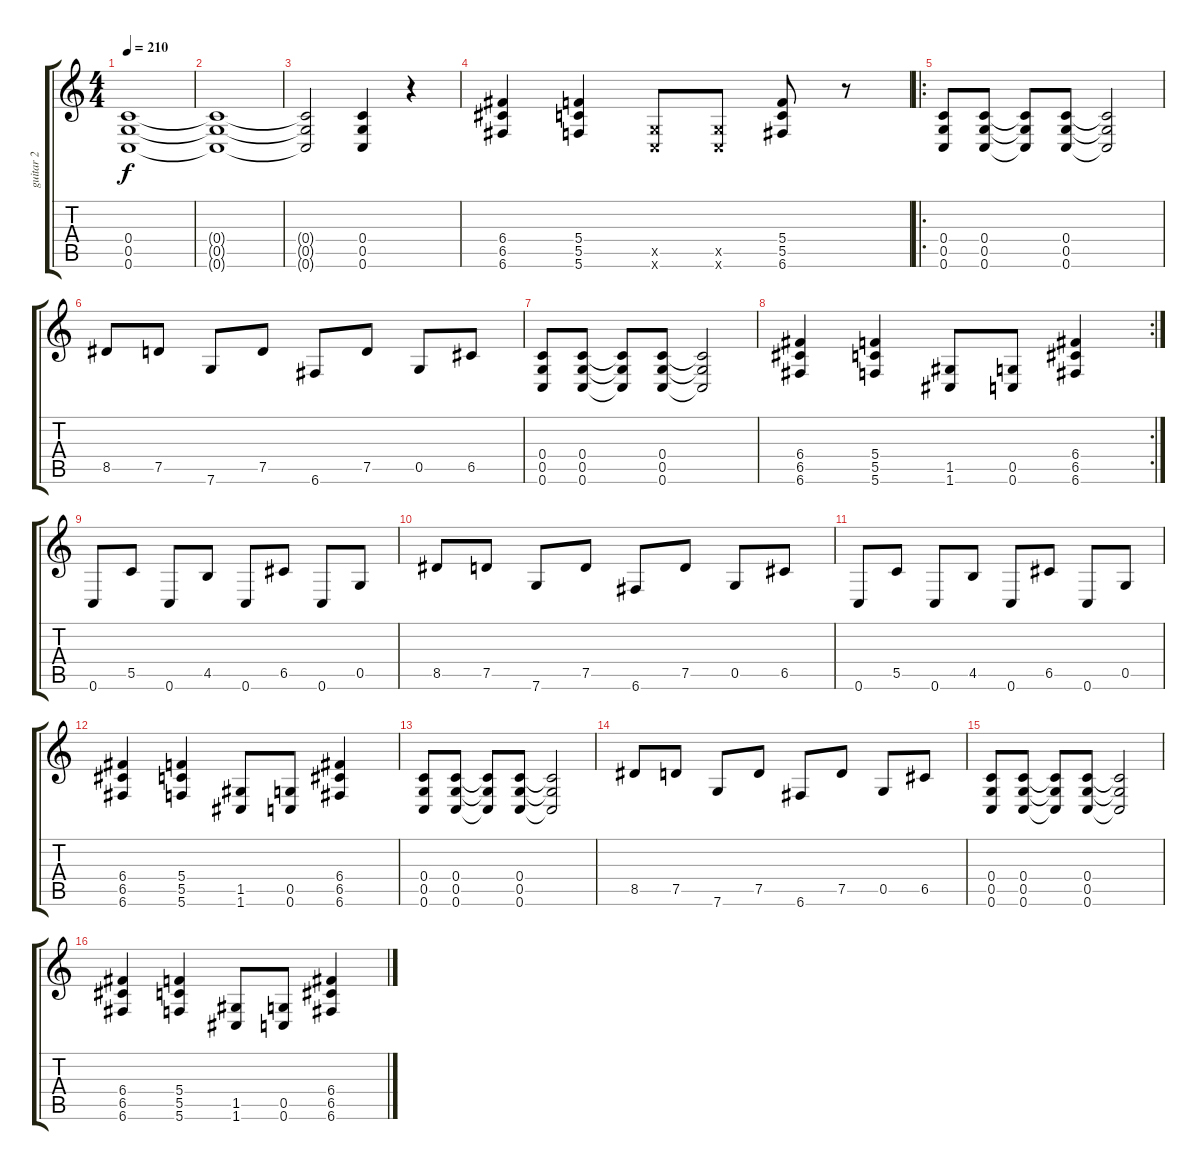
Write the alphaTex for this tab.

\track ("guitar 2" "guitar 2") {instrument overdrivenguitar}
\staff {score tabs}
\tuning (D4 A3 F3 C3 G2 C2) {hide}
\ts (4 4)
\tempo 210
\clef g2
\ks c
(0.4 0.5 0.6).1{dy f instrument overdrivenguitar} |
(0.4{t} 0.5{t} 0.6{t}).1 |
(0.4{t} 0.5{t} 0.6{t}).2 (0.4 0.5 0.6).4 r.4 |
(6.4 6.5 6.6).4 (5.4 5.5 5.6).4 (0.5{x} 0.6{x}).8 (0.5{x} 0.6{x}).8 (5.4 5.5 6.6).8 r.8 |
\ro
(0.4 0.5 0.6).8 (0.4 0.5 0.6).8 (0.4{t} 0.5{t} 0.6{t}).8 (0.4 0.5 0.6).8 (0.4{t} 0.5{t} 0.6{t}).2 |
8.5.8 7.5.8 7.6.8 7.5.8 6.6.8 7.5.8 0.5.8 6.5.8 |
(0.4 0.5 0.6).8 (0.4 0.5 0.6).8 (0.4{t} 0.5{t} 0.6{t}).8 (0.4 0.5 0.6).8 (0.4{t} 0.5{t} 0.6{t}).2 |
\rc 2
(6.4 6.5 6.6).4 (5.4 5.5 5.6).4 (1.5 1.6).8 (0.5 0.6).8 (6.4 6.5 6.6).4 |
0.6.8 5.5.8 0.6.8 4.5.8 0.6.8 6.5.8 0.6.8 0.5.8 |
8.5.8 7.5.8 7.6.8 7.5.8 6.6.8 7.5.8 0.5.8 6.5.8 |
0.6.8 5.5.8 0.6.8 4.5.8 0.6.8 6.5.8 0.6.8 0.5.8 |
(6.4 6.5 6.6).4 (5.4 5.5 5.6).4 (1.5 1.6).8 (0.5 0.6).8 (6.4 6.5 6.6).4 |
(0.4 0.5 0.6).8 (0.4 0.5 0.6).8 (0.4{t} 0.5{t} 0.6{t}).8 (0.4 0.5 0.6).8 (0.4{t} 0.5{t} 0.6{t}).2 |
8.5.8 7.5.8 7.6.8 7.5.8 6.6.8 7.5.8 0.5.8 6.5.8 |
(0.4 0.5 0.6).8 (0.4 0.5 0.6).8 (0.4{t} 0.5{t} 0.6{t}).8 (0.4 0.5 0.6).8 (0.4{t} 0.5{t} 0.6{t}).2 |
(6.4 6.5 6.6).4 (5.4 5.5 5.6).4 (1.5 1.6).8 (0.5 0.6).8 (6.4 6.5 6.6).4
